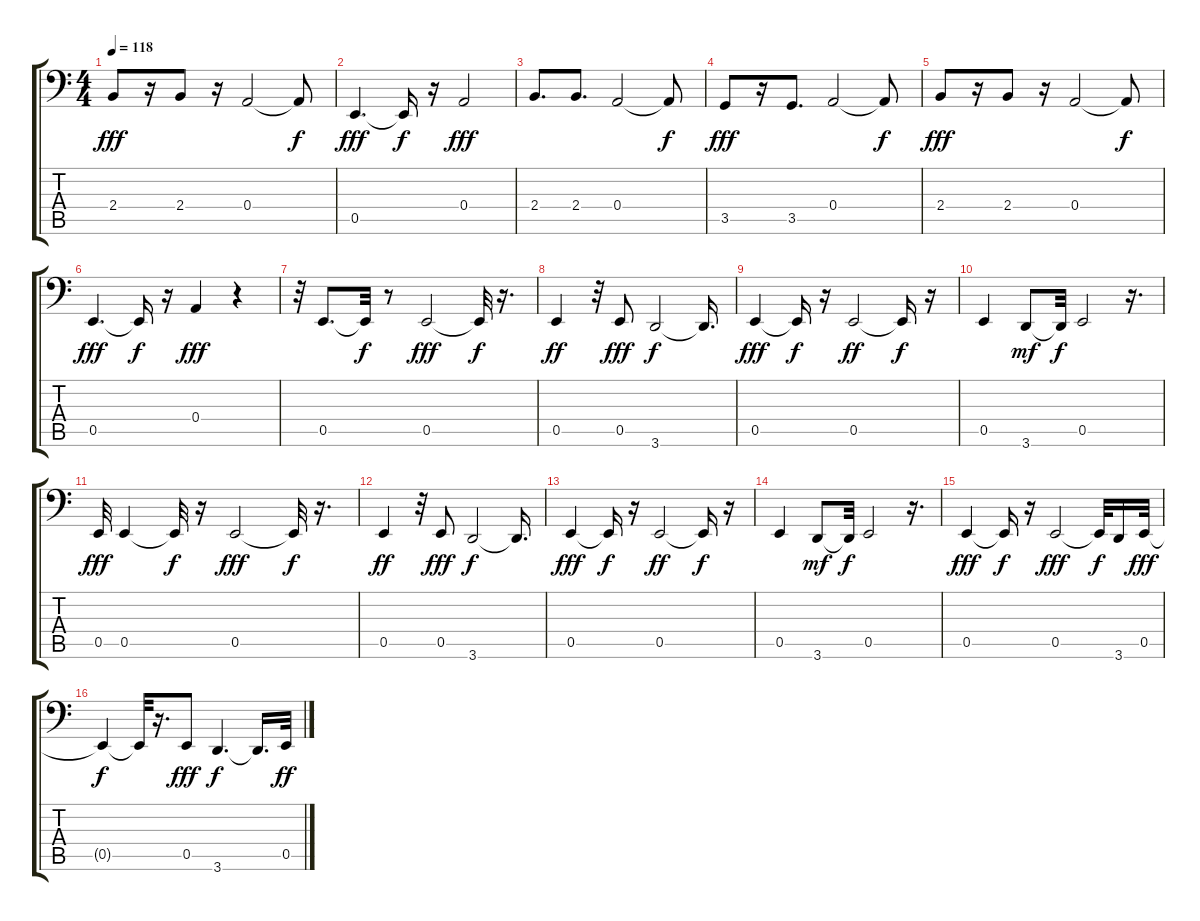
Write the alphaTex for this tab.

\track "" {instrument fretlessbass}
\staff {score tabs}
\tuning (C3 G2 D2 A1 E1 B0) {hide}
\ts (4 4)
\tempo 118
\clef f4
\ks c
2.4.8{dy fff} r.16 2.4.8 r.16 0.4.2 0.4{t}.8{dy f} |
0.5.4{d dy fff} 0.5{t}.16{dy f} r.16 0.4.2{dy fff} |
2.4.8{d} 2.4.8{d} 0.4.2 0.4{t}.8{dy f} |
3.5.8{dy fff} r.16 3.5.8{d} 0.4.2 0.4{t}.8{dy f} |
2.4.8{dy fff} r.16 2.4.8 r.16 0.4.2 0.4{t}.8{dy f} |
0.5.4{d dy fff} 0.5{t}.16{dy f} r.16 0.4.4{dy fff} r.4 |
r.32 0.5.8{d volume 16} 0.5{t}.32{dy f} r.8 0.5.2{dy fff} 0.5{t}.32{dy f} r.16{d} |
0.5.4{dy ff} r.32 0.5.8{dy fff} 3.6.2{dy f} 3.6{t}.16{d} |
0.5.4{dy fff} 0.5{t}.16{dy f} r.16 0.5.2{dy ff} 0.5{t}.16{dy f} r.16 |
0.5.4 3.6.8{dy mf} 3.6{t}.32{dy f} 0.5.2 r.16{d} |
0.5.32{dy fff} 0.5.4 0.5{t}.32{dy f} r.16 0.5.2{dy fff} 0.5{t}.32{dy f} r.16{d} |
0.5.4{dy ff} r.32 0.5.8{dy fff} 3.6.2{dy f} 3.6{t}.16{d} |
0.5.4{dy fff} 0.5{t}.16{dy f} r.16 0.5.2{dy ff} 0.5{t}.16{dy f} r.16 |
0.5.4 3.6.8{dy mf} 3.6{t}.32{dy f} 0.5.2 r.16{d} |
0.5.4{dy fff} 0.5{t}.16{dy f} r.16 0.5.2{dy fff} 0.5{t}.32{dy f} 3.6.16 0.5.32{dy fff} |
0.5{t}.4{dy f} 0.5{t}.32 r.16{d} 0.5.8{dy fff} 3.6.4{d dy f} 3.6{t}.16{d} 0.5.32{dy ff}
